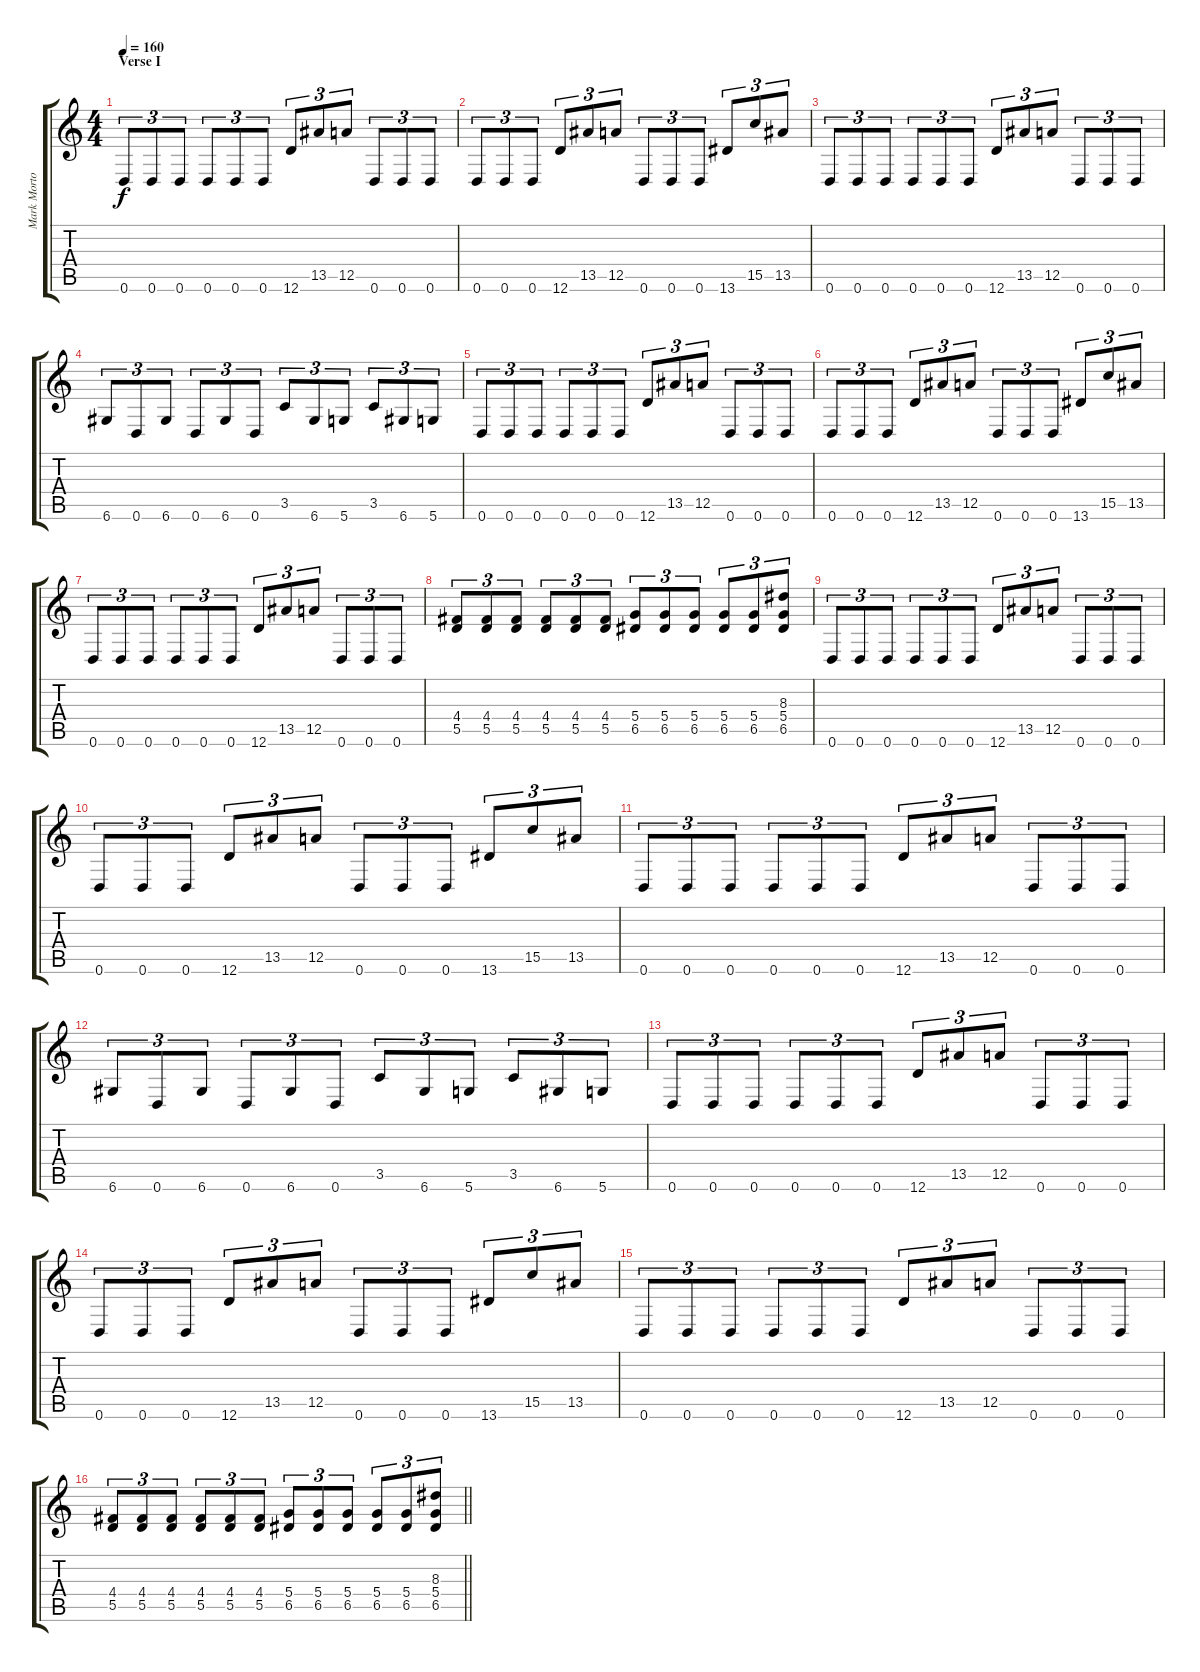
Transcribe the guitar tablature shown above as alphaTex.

\track ("Mark Morton" "Mark Morto") {instrument distortionguitar}
\staff {score tabs}
\tuning (E4 B3 G3 D3 A2 D2) {hide}
\ts (4 4)
\section ("" "Verse I")
\tempo 160
\clef g2
\ks c
0.6.8{tu (3 2) dy f} 0.6.8{tu (3 2)} 0.6.8{tu (3 2)} 0.6.8{tu (3 2)} 0.6.8{tu (3 2)} 0.6.8{tu (3 2)} 12.6.8{tu (3 2)} 13.5.8{tu (3 2)} 12.5.8{tu (3 2)} 0.6.8{tu (3 2)} 0.6.8{tu (3 2)} 0.6.8{tu (3 2)} |
0.6.8{tu (3 2)} 0.6.8{tu (3 2)} 0.6.8{tu (3 2)} 12.6.8{tu (3 2)} 13.5.8{tu (3 2)} 12.5.8{tu (3 2)} 0.6.8{tu (3 2)} 0.6.8{tu (3 2)} 0.6.8{tu (3 2)} 13.6.8{tu (3 2)} 15.5.8{tu (3 2)} 13.5.8{tu (3 2)} |
0.6.8{tu (3 2)} 0.6.8{tu (3 2)} 0.6.8{tu (3 2)} 0.6.8{tu (3 2)} 0.6.8{tu (3 2)} 0.6.8{tu (3 2)} 12.6.8{tu (3 2)} 13.5.8{tu (3 2)} 12.5.8{tu (3 2)} 0.6.8{tu (3 2)} 0.6.8{tu (3 2)} 0.6.8{tu (3 2)} |
6.6.8{tu (3 2)} 0.6.8{tu (3 2)} 6.6.8{tu (3 2)} 0.6.8{tu (3 2)} 6.6.8{tu (3 2)} 0.6.8{tu (3 2)} 3.5.8{tu (3 2)} 6.6.8{tu (3 2)} 5.6.8{tu (3 2)} 3.5.8{tu (3 2)} 6.6.8{tu (3 2)} 5.6.8{tu (3 2)} |
0.6.8{tu (3 2)} 0.6.8{tu (3 2)} 0.6.8{tu (3 2)} 0.6.8{tu (3 2)} 0.6.8{tu (3 2)} 0.6.8{tu (3 2)} 12.6.8{tu (3 2)} 13.5.8{tu (3 2)} 12.5.8{tu (3 2)} 0.6.8{tu (3 2)} 0.6.8{tu (3 2)} 0.6.8{tu (3 2)} |
0.6.8{tu (3 2)} 0.6.8{tu (3 2)} 0.6.8{tu (3 2)} 12.6.8{tu (3 2)} 13.5.8{tu (3 2)} 12.5.8{tu (3 2)} 0.6.8{tu (3 2)} 0.6.8{tu (3 2)} 0.6.8{tu (3 2)} 13.6.8{tu (3 2)} 15.5.8{tu (3 2)} 13.5.8{tu (3 2)} |
0.6.8{tu (3 2)} 0.6.8{tu (3 2)} 0.6.8{tu (3 2)} 0.6.8{tu (3 2)} 0.6.8{tu (3 2)} 0.6.8{tu (3 2)} 12.6.8{tu (3 2)} 13.5.8{tu (3 2)} 12.5.8{tu (3 2)} 0.6.8{tu (3 2)} 0.6.8{tu (3 2)} 0.6.8{tu (3 2)} |
(4.4 5.5).8{tu (3 2)} (4.4 5.5).8{tu (3 2)} (4.4 5.5).8{tu (3 2)} (4.4 5.5).8{tu (3 2)} (4.4 5.5).8{tu (3 2)} (4.4 5.5).8{tu (3 2)} (5.4 6.5).8{tu (3 2)} (5.4 6.5).8{tu (3 2)} (5.4 6.5).8{tu (3 2)} (5.4 6.5).8{tu (3 2)} (5.4 6.5).8{tu (3 2)} (8.3 5.4 6.5).8{tu (3 2)} |
0.6.8{tu (3 2)} 0.6.8{tu (3 2)} 0.6.8{tu (3 2)} 0.6.8{tu (3 2)} 0.6.8{tu (3 2)} 0.6.8{tu (3 2)} 12.6.8{tu (3 2)} 13.5.8{tu (3 2)} 12.5.8{tu (3 2)} 0.6.8{tu (3 2)} 0.6.8{tu (3 2)} 0.6.8{tu (3 2)} |
0.6.8{tu (3 2)} 0.6.8{tu (3 2)} 0.6.8{tu (3 2)} 12.6.8{tu (3 2)} 13.5.8{tu (3 2)} 12.5.8{tu (3 2)} 0.6.8{tu (3 2)} 0.6.8{tu (3 2)} 0.6.8{tu (3 2)} 13.6.8{tu (3 2)} 15.5.8{tu (3 2)} 13.5.8{tu (3 2)} |
0.6.8{tu (3 2)} 0.6.8{tu (3 2)} 0.6.8{tu (3 2)} 0.6.8{tu (3 2)} 0.6.8{tu (3 2)} 0.6.8{tu (3 2)} 12.6.8{tu (3 2)} 13.5.8{tu (3 2)} 12.5.8{tu (3 2)} 0.6.8{tu (3 2)} 0.6.8{tu (3 2)} 0.6.8{tu (3 2)} |
6.6.8{tu (3 2)} 0.6.8{tu (3 2)} 6.6.8{tu (3 2)} 0.6.8{tu (3 2)} 6.6.8{tu (3 2)} 0.6.8{tu (3 2)} 3.5.8{tu (3 2)} 6.6.8{tu (3 2)} 5.6.8{tu (3 2)} 3.5.8{tu (3 2)} 6.6.8{tu (3 2)} 5.6.8{tu (3 2)} |
0.6.8{tu (3 2)} 0.6.8{tu (3 2)} 0.6.8{tu (3 2)} 0.6.8{tu (3 2)} 0.6.8{tu (3 2)} 0.6.8{tu (3 2)} 12.6.8{tu (3 2)} 13.5.8{tu (3 2)} 12.5.8{tu (3 2)} 0.6.8{tu (3 2)} 0.6.8{tu (3 2)} 0.6.8{tu (3 2)} |
0.6.8{tu (3 2)} 0.6.8{tu (3 2)} 0.6.8{tu (3 2)} 12.6.8{tu (3 2)} 13.5.8{tu (3 2)} 12.5.8{tu (3 2)} 0.6.8{tu (3 2)} 0.6.8{tu (3 2)} 0.6.8{tu (3 2)} 13.6.8{tu (3 2)} 15.5.8{tu (3 2)} 13.5.8{tu (3 2)} |
0.6.8{tu (3 2)} 0.6.8{tu (3 2)} 0.6.8{tu (3 2)} 0.6.8{tu (3 2)} 0.6.8{tu (3 2)} 0.6.8{tu (3 2)} 12.6.8{tu (3 2)} 13.5.8{tu (3 2)} 12.5.8{tu (3 2)} 0.6.8{tu (3 2)} 0.6.8{tu (3 2)} 0.6.8{tu (3 2)} |
\barLineRight lightlight
(4.4 5.5).8{tu (3 2)} (4.4 5.5).8{tu (3 2)} (4.4 5.5).8{tu (3 2)} (4.4 5.5).8{tu (3 2)} (4.4 5.5).8{tu (3 2)} (4.4 5.5).8{tu (3 2)} (5.4 6.5).8{tu (3 2)} (5.4 6.5).8{tu (3 2)} (5.4 6.5).8{tu (3 2)} (5.4 6.5).8{tu (3 2)} (5.4 6.5).8{tu (3 2)} (8.3 5.4 6.5).8{tu (3 2)}
